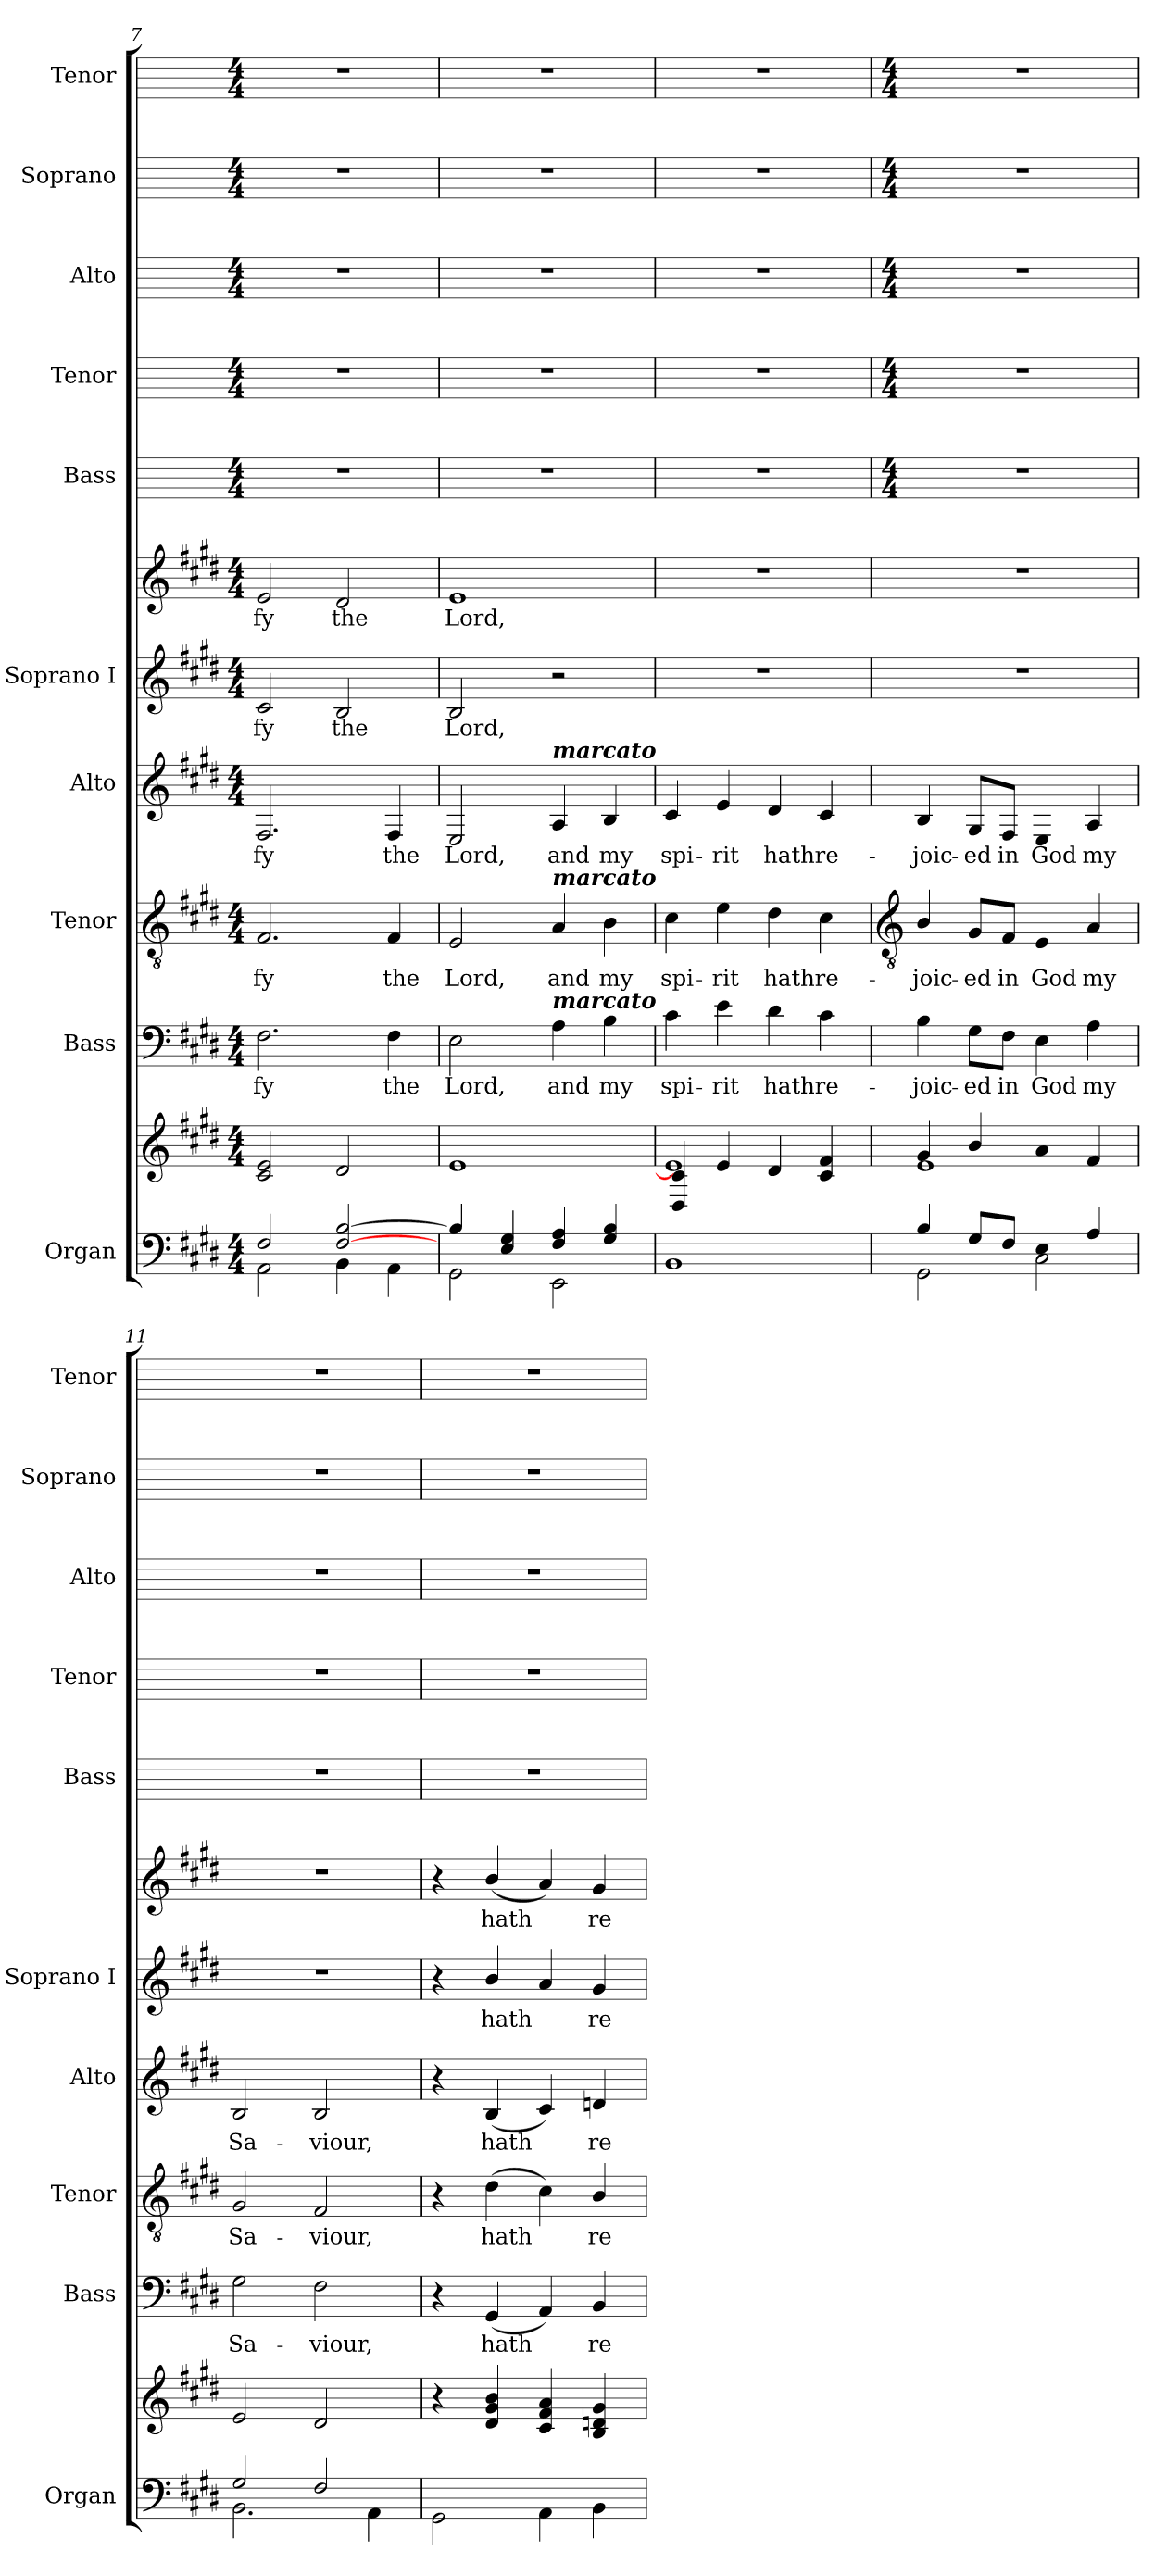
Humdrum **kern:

**kern	**kern	**kern	**text	**kern	**text	**kern	**text	**kern	**text	**kern	**text	**kern	**kern	**kern	**kern	**kern
*part10	*part10	*part9	*part9	*part8	*part8	*part7	*part7	*part6	*part6	*part6	*part6	*part5	*part4	*part3	*part2	*part1
*staff12	*staff11	*staff10	*staff10	*staff9	*staff9	*staff8	*staff8	*staff7	*staff7	*staff6	*staff6	*staff5	*staff4	*staff3	*staff2	*staff1
*I"Organ	*	*I"Bass	*	*I"Tenor	*	*I"Alto	*	*I"Soprano I	*	*	*	*I"Bass	*I"Tenor	*I"Alto	*I"Soprano	*I"Tenor
*I'Organ	*	*I'Bass	*	*I'Tenor	*	*I'Alto	*	*I'Soprano I	*	*	*	*I'Bass	*I'Tenor	*I'Alto	*I'Soprano	*I'Tenor
*clefF4	*clefG2	*clefF4	*	*clefGv2	*	*clefG2	*	*clefG2	*	*clefG2	*	*	*	*	*	*
*k[f#c#g#d#]	*k[f#c#g#d#]	*k[f#c#g#d#]	*	*k[f#c#g#d#]	*	*k[f#c#g#d#]	*	*k[f#c#g#d#]	*	*k[f#c#g#d#]	*	*	*	*	*	*
*E:	*E:	*E:	*	*E:	*	*E:	*	*E:	*	*E:	*	*	*	*	*	*
*M4/4	*M4/4	*M4/4	*	*M4/4	*	*M4/4	*	*M4/4	*	*M4/4	*	*M4/4	*M4/4	*M4/4	*M4/4	*M4/4
=7	=7	=7	=7	=7	=7	=7	=7	=7	=7	=7	=7	=7	=7	=7	=7	=7
*^	*^	*	*	*	*	*	*	*	*	*	*	*	*	*	*	*
!	!	!	!	!	!LO:LY:b	!	!LO:LY:b	!	!LO:LY:b	!	!LO:LY:b	!	!LO:LY:b	!	!	!	!	!
2F#/	2AA\	2c# 2e	1ryy	2.F#	-fy	2.F#	-fy	2.F#	-fy	2c#	fy	2e	-fy	1r	1r	1r	1r	1r
!	!	!	!	!	!	!	!	!	!	!	!LO:LY:b	!	!LO:LY:b	!	!	!	!	!
[2F#/ [2B/	4BB\	2d#	.	.	.	.	.	.	.	2B	the	2d#	the	.	.	.	.	.
!	!	!	!	!	!LO:LY:b	!	!LO:LY:b	!	!LO:LY:b	!	!	!	!	!	!	!	!	!
.	4AA\	.	.	4F#	the	4F#	the	4F#	the	.	.	.	.	.	.	.	.	.
=8	=8	=8	=8	=8	=8	=8	=8	=8	=8	=8	=8	=8	=8	=8	=8	=8	=8	=8
!	!	!	!	!	!LO:LY:b	!	!LO:LY:b	!	!LO:LY:b	!	!LO:LY:b	!	!LO:LY:b	!	!	!	!	!
4B/]	2GG#\	1e	1ryy	2E	Lord,	2E	Lord,	2E	Lord,	2B	Lord,	1e	Lord,	1r	1r	1r	1r	1r
4E/ 4G#/	.	.	.	.	.	.	.	.	.	.	.	.	.	.	.	.	.	.
!	!	!	!	!	!	!	!	!LO:TX:a:Bi:t=marcato	!	!	!	!	!	!	!	!	!	!
!	!	!	!	!	!	!LO:TX:a:Bi:t=marcato	!	!	!	!	!	!	!	!	!	!	!	!
!	!	!	!	!LO:TX:a:Bi:t=marcato	!	!	!	!	!	!	!	!	!	!	!	!	!	!
!	!	!	!	!	!LO:LY:b	!	!LO:LY:b	!	!LO:LY:b	!	!	!	!	!	!	!	!	!
4F#/ 4A/	2EE\	.	.	4A	and	4A	and	4A	and	2r	.	.	.	.	.	.	.	.
!	!	!	!	!	!LO:LY:b	!	!LO:LY:b	!	!LO:LY:b	!	!	!	!	!	!	!	!	!
4G#/ 4B/	.	.	.	4B	my	4B	my	4B	my	.	.	.	.	.	.	.	.	.
=9	=9	=9	=9	=9	=9	=9	=9	=9	=9	=9	=9	=9	=9	=9	=9	=9	=9	=9
!	!	!	!	!	!LO:LY:b	!	!LO:LY:b	!	!LO:LY:b	!	!	!	!	!	!	!	!	!
1BB/	2ryy	1e]	4D#/ 4c#/	4c#	spi-	4c#	spi-	4c#	spi-	1r	.	1r	.	1r	1r	1r	1r	1r
!	!	!	!	!	!LO:LY:b	!	!LO:LY:b	!	!LO:LY:b	!	!	!	!	!	!	!	!	!
.	.	.	4e/	4e	-rit	4e	-rit	4e	-rit	.	.	.	.	.	.	.	.	.
!	!	!	!	!	!LO:LY:b	!	!LO:LY:b	!	!LO:LY:b	!	!	!	!	!	!	!	!	!
.	2ryy	.	4d#/	4d#	hath	4d#	hath	4d#	hath	.	.	.	.	.	.	.	.	.
!	!	!	!	!	!LO:LY:b	!	!LO:LY:b	!	!LO:LY:b	!	!	!	!	!	!	!	!	!
.	.	.	4c#/ 4f#/	4c#	re-	4c#	re-	4c#	re-	.	.	.	.	.	.	.	.	.
!!LO:LB:g=z
=10	=10	=10	=10	=10	=10	=10	=10	=10	=10	=10	=10	=10	=10	=10	=10	=10	=10	=10
*	*	*	*	*	*	*clefGv2	*	*	*	*	*	*	*	*	*	*	*	*
*	*	*	*	*	*	*	*	*	*	*	*	*	*	*M4/4	*M4/4	*M4/4	*M4/4	*M4/4
!	!	!	!	!	!LO:LY:b	!	!LO:LY:b	!	!LO:LY:b	!	!	!	!	!	!	!	!	!
4B/	2GG#\	4g#	1e\	4B	-joic-	4B/	-joic-	4B	-joic-	1r	.	1r	.	1r	1r	1r	1r	1r
!	!	!	!	!	!LO:LY:b	!	!LO:LY:b	!	!LO:LY:b	!	!	!	!	!	!	!	!	!
8G#/L	.	4b/	.	8G#\L	-ed	8G#/L	-ed	8G#/L	-ed	.	.	.	.	.	.	.	.	.
!	!	!	!	!	!LO:LY:b	!	!LO:LY:b	!	!LO:LY:b	!	!	!	!	!	!	!	!	!
8F#/J	.	.	.	8F#\J	in	8F#/J	in	8F#/J	in	.	.	.	.	.	.	.	.	.
!	!	!	!	!	!LO:LY:b	!	!LO:LY:b	!	!LO:LY:b	!	!	!	!	!	!	!	!	!
4E/	2C#\	4a	.	4E	God	4E	God	4E	God	.	.	.	.	.	.	.	.	.
!	!	!	!	!	!LO:LY:b	!	!LO:LY:b	!	!LO:LY:b	!	!	!	!	!	!	!	!	!
4A/	.	4f#	.	4A	my	4A	my	4A	my	.	.	.	.	.	.	.	.	.
=11	=11	=11	=11	=11	=11	=11	=11	=11	=11	=11	=11	=11	=11	=11	=11	=11	=11	=11
!	!	!	!	!	!LO:LY:b	!	!LO:LY:b	!	!LO:LY:b	!	!	!	!	!	!	!	!	!
2G#/	2.BB\	2e	2ryy	2G#	Sa-	2G#	Sa-	2B	Sa-	1r	.	1r	.	1r	1r	1r	1r	1r
!	!	!	!	!	!LO:LY:b	!	!LO:LY:b	!	!LO:LY:b	!	!	!	!	!	!	!	!	!
2F#/	.	2d#	2ryy	2F#	-viour,	2F#	-viour,	2B	-viour,	.	.	.	.	.	.	.	.	.
.	4AA\	.	.	.	.	.	.	.	.	.	.	.	.	.	.	.	.	.
=12	=12	=12	=12	=12	=12	=12	=12	=12	=12	=12	=12	=12	=12	=12	=12	=12	=12	=12
1ryy	2GG#\	4r	2ryy	4r	.	4r	.	4r	.	4r	.	4r	.	1r	1r	1r	1r	1r
!	!	!	!	!	!LO:LY:b	!	!LO:LY:b	!	!LO:LY:b	!	!LO:LY:b	!	!LO:LY:b	!	!	!	!	!
.	.	4d# 4g# 4b	.	(<4GG#	hath	(>4d#	hath	(<4B	hath	4b/	-hath	(<4b/	hath	.	.	.	.	.
.	4AA\	4c# 4f# 4a	2ryy	4AA)	.	4c#)	.	4c#)	.	4a	.	4a)	.	.	.	.	.	.
!	!	!	!	!	!LO:LY:b	!	!LO:LY:b	!	!LO:LY:b	!	!LO:LY:b	!	!LO:LY:b	!	!	!	!	!
.	4BB\	4B 4dn 4g#	.	4BB	re-	4B/	re-	4dn	re-	4g#	re-	4g#	re-	.	.	.	.	.
*v	*v	*	*	*	*	*	*	*	*	*	*	*	*	*	*	*	*	*
*	*v	*v	*	*	*	*	*	*	*	*	*	*	*	*	*	*	*
=	=	=	=	=	=	=	=	=	=	=	=	=	=	=	=	=
*-	*-	*-	*-	*-	*-	*-	*-	*-	*-	*-	*-	*-	*-	*-	*-	*-
